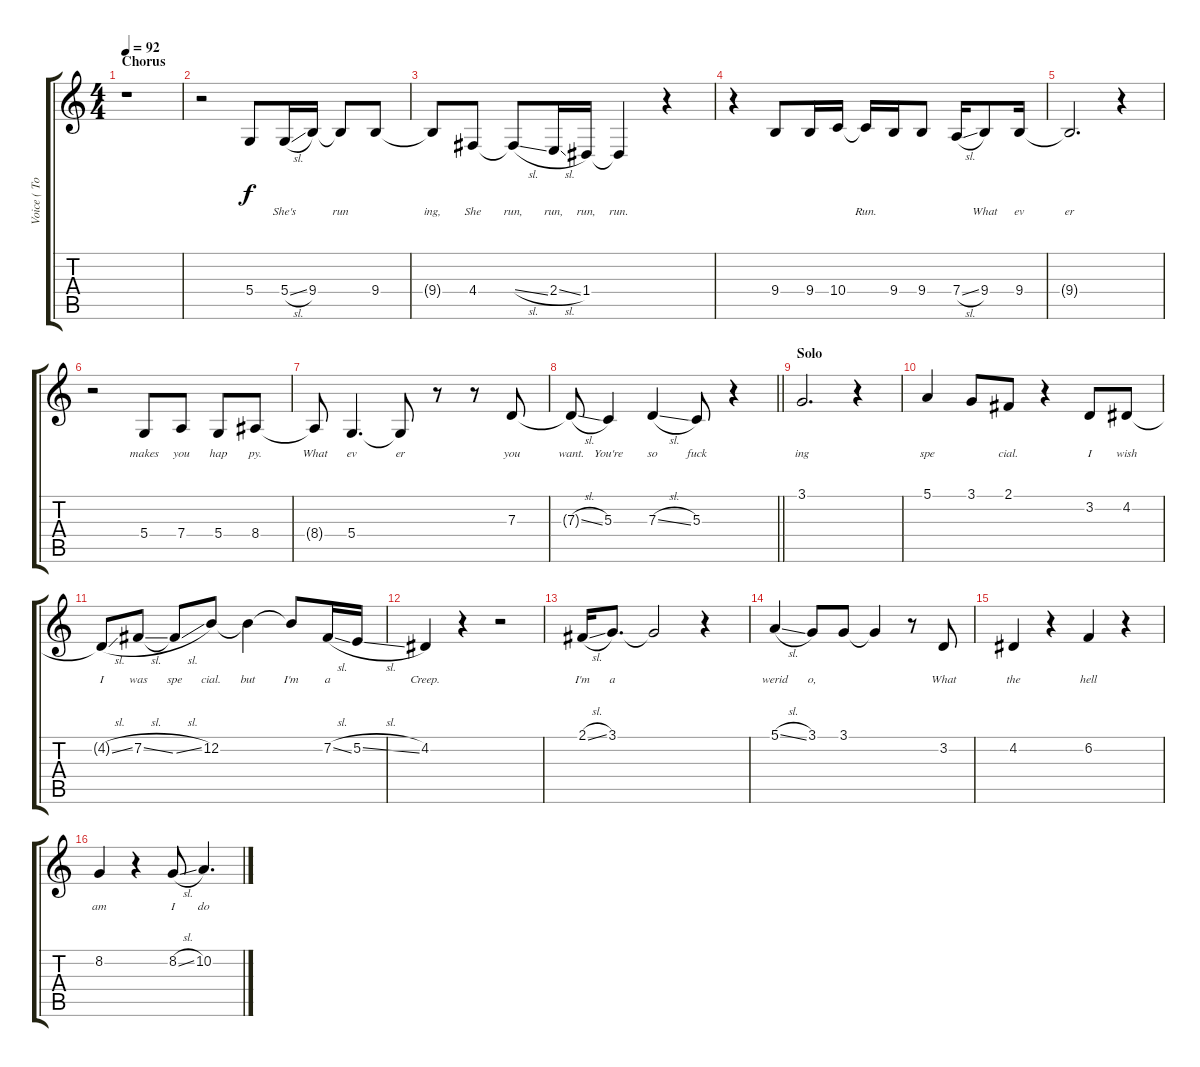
\track ("Voice ( Tom Yorke )" "Voice ( To") {instrument stringensemble1}
\staff {score tabs}
\tuning (E4 B3 G3 D3 A2 E2) {hide}
\ts (4 4)
\section ("" "Chorus")
\tempo 92
\clef g2
\ks c
r.1{dy f} |
r.2 5.4.8{lyrics (0 "") lyrics (1 "") lyrics (2 "") lyrics (3 "") lyrics (4 "")} 5.4{sl}.16{lyrics (0 "She's") lyrics (1 "") lyrics (2 "") lyrics (3 "") lyrics (4 "")} 9.4.16{lyrics (0 "") lyrics (1 "") lyrics (2 "") lyrics (3 "") lyrics (4 "")} 9.4{t}.8{lyrics (0 "run") lyrics (1 "") lyrics (2 "") lyrics (3 "") lyrics (4 "")} 9.4.8{lyrics (0 "") lyrics (1 "") lyrics (2 "") lyrics (3 "") lyrics (4 "")} |
9.4{t}.8{lyrics (0 "ing,") lyrics (1 "") lyrics (2 "") lyrics (3 "") lyrics (4 "")} 4.4.8{lyrics (0 "She") lyrics (1 "") lyrics (2 "") lyrics (3 "") lyrics (4 "")} 4.4{sl t}.8{lyrics (0 "run,") lyrics (1 "") lyrics (2 "") lyrics (3 "") lyrics (4 "")} 2.4{sl}.16{lyrics (0 "run,") lyrics (1 "") lyrics (2 "") lyrics (3 "") lyrics (4 "")} 1.4.16{lyrics (0 "run,") lyrics (1 "") lyrics (2 "") lyrics (3 "") lyrics (4 "")} 1.4{t}.4{lyrics (0 "run.") lyrics (1 "") lyrics (2 "") lyrics (3 "") lyrics (4 "")} r.4 |
r.4 9.4.8{lyrics (0 "") lyrics (1 "") lyrics (2 "") lyrics (3 "") lyrics (4 "")} 9.4.16{lyrics (0 "") lyrics (1 "") lyrics (2 "") lyrics (3 "") lyrics (4 "")} 10.4.16{lyrics (0 "") lyrics (1 "") lyrics (2 "") lyrics (3 "") lyrics (4 "")} 10.4{t}.16{lyrics (0 "Run.") lyrics (1 "") lyrics (2 "") lyrics (3 "") lyrics (4 "")} 9.4.16{lyrics (0 "") lyrics (1 "") lyrics (2 "") lyrics (3 "") lyrics (4 "")} 9.4.8{lyrics (0 "") lyrics (1 "") lyrics (2 "") lyrics (3 "") lyrics (4 "")} 7.4{sl}.16{lyrics (0 "") lyrics (1 "") lyrics (2 "") lyrics (3 "") lyrics (4 "")} 9.4.8{lyrics (0 "What") lyrics (1 "") lyrics (2 "") lyrics (3 "") lyrics (4 "")} 9.4.16{lyrics (0 "ev") lyrics (1 "") lyrics (2 "") lyrics (3 "") lyrics (4 "")} |
9.4{t}.2{d lyrics (0 "er") lyrics (1 "") lyrics (2 "") lyrics (3 "") lyrics (4 "")} r.4 |
r.2 5.4.8{lyrics (0 "makes") lyrics (1 "") lyrics (2 "") lyrics (3 "") lyrics (4 "")} 7.4.8{lyrics (0 "you") lyrics (1 "") lyrics (2 "") lyrics (3 "") lyrics (4 "")} 5.4.8{lyrics (0 "hap") lyrics (1 "") lyrics (2 "") lyrics (3 "") lyrics (4 "")} 8.4.8{lyrics (0 "py.") lyrics (1 "") lyrics (2 "") lyrics (3 "") lyrics (4 "")} |
8.4{t}.8{lyrics (0 "What") lyrics (1 "") lyrics (2 "") lyrics (3 "") lyrics (4 "")} 5.4.4{d lyrics (0 "ev") lyrics (1 "") lyrics (2 "") lyrics (3 "") lyrics (4 "")} 5.4{t}.8{lyrics (0 "er") lyrics (1 "") lyrics (2 "") lyrics (3 "") lyrics (4 "")} r.8 r.8 7.3.8{lyrics (0 "you") lyrics (1 "") lyrics (2 "") lyrics (3 "") lyrics (4 "")} |
\barLineRight lightlight
7.3{sl t}.8{lyrics (0 "want.") lyrics (1 "") lyrics (2 "") lyrics (3 "") lyrics (4 "")} 5.3.4{lyrics (0 "You're") lyrics (1 "") lyrics (2 "") lyrics (3 "") lyrics (4 "")} 7.3{sl}.4{lyrics (0 "so") lyrics (1 "") lyrics (2 "") lyrics (3 "") lyrics (4 "")} 5.3.8{lyrics (0 "fuck") lyrics (1 "") lyrics (2 "") lyrics (3 "") lyrics (4 "")} r.4 |
\section ("" "Solo")
3.1.2{d lyrics (0 "ing") lyrics (1 "") lyrics (2 "") lyrics (3 "") lyrics (4 "")} r.4 |
5.1.4{lyrics (0 "spe") lyrics (1 "") lyrics (2 "") lyrics (3 "") lyrics (4 "")} 3.1.8{lyrics (0 "") lyrics (1 "") lyrics (2 "") lyrics (3 "") lyrics (4 "")} 2.1.8{lyrics (0 "cial.") lyrics (1 "") lyrics (2 "") lyrics (3 "") lyrics (4 "")} r.4 3.2.8{lyrics (0 "I") lyrics (1 "") lyrics (2 "") lyrics (3 "") lyrics (4 "")} 4.2.8{lyrics (0 "wish") lyrics (1 "") lyrics (2 "") lyrics (3 "") lyrics (4 "")} |
4.2{sl t}.8{lyrics (0 "I") lyrics (1 "") lyrics (2 "") lyrics (3 "") lyrics (4 "")} 7.2{sl}.8{lyrics (0 "was") lyrics (1 "") lyrics (2 "") lyrics (3 "") lyrics (4 "")} 7.2{sl t}.8{lyrics (0 "spe") lyrics (1 "") lyrics (2 "") lyrics (3 "") lyrics (4 "")} 12.2.8{lyrics (0 "cial.") lyrics (1 "") lyrics (2 "") lyrics (3 "") lyrics (4 "")} 12.2{t}.4{lyrics (0 "but") lyrics (1 "") lyrics (2 "") lyrics (3 "") lyrics (4 "")} 12.2{t}.8{lyrics (0 "I'm") lyrics (1 "") lyrics (2 "") lyrics (3 "") lyrics (4 "")} 7.2{sl}.16{lyrics (0 "a") lyrics (1 "") lyrics (2 "") lyrics (3 "") lyrics (4 "")} 5.2{sl}.16{lyrics (0 "") lyrics (1 "") lyrics (2 "") lyrics (3 "") lyrics (4 "")} |
4.2.4{lyrics (0 "Creep.") lyrics (1 "") lyrics (2 "") lyrics (3 "") lyrics (4 "")} r.4 r.2 |
2.1{sl}.16{lyrics (0 "I'm") lyrics (1 "") lyrics (2 "") lyrics (3 "") lyrics (4 "")} 3.1.8{d lyrics (0 "a") lyrics (1 "") lyrics (2 "") lyrics (3 "") lyrics (4 "")} 3.1{t}.2{lyrics (0 "") lyrics (1 "") lyrics (2 "") lyrics (3 "") lyrics (4 "")} r.4 |
5.1{sl}.4{lyrics (0 "werid") lyrics (1 "") lyrics (2 "") lyrics (3 "") lyrics (4 "")} 3.1.8{lyrics (0 "o,") lyrics (1 "") lyrics (2 "") lyrics (3 "") lyrics (4 "")} 3.1.8{lyrics (0 "") lyrics (1 "") lyrics (2 "") lyrics (3 "") lyrics (4 "")} 3.1{t}.4{lyrics (0 "") lyrics (1 "") lyrics (2 "") lyrics (3 "") lyrics (4 "")} r.8 3.2.8{lyrics (0 "What") lyrics (1 "") lyrics (2 "") lyrics (3 "") lyrics (4 "")} |
4.2.4{lyrics (0 "the") lyrics (1 "") lyrics (2 "") lyrics (3 "") lyrics (4 "")} r.4 6.2.4{lyrics (0 "hell") lyrics (1 "") lyrics (2 "") lyrics (3 "") lyrics (4 "")} r.4 |
8.2.4{lyrics (0 "am") lyrics (1 "") lyrics (2 "") lyrics (3 "") lyrics (4 "")} r.4 8.2{sl}.8{lyrics (0 "I") lyrics (1 "") lyrics (2 "") lyrics (3 "") lyrics (4 "")} 10.2.4{d lyrics (0 "do") lyrics (1 "") lyrics (2 "") lyrics (3 "") lyrics (4 "")}
